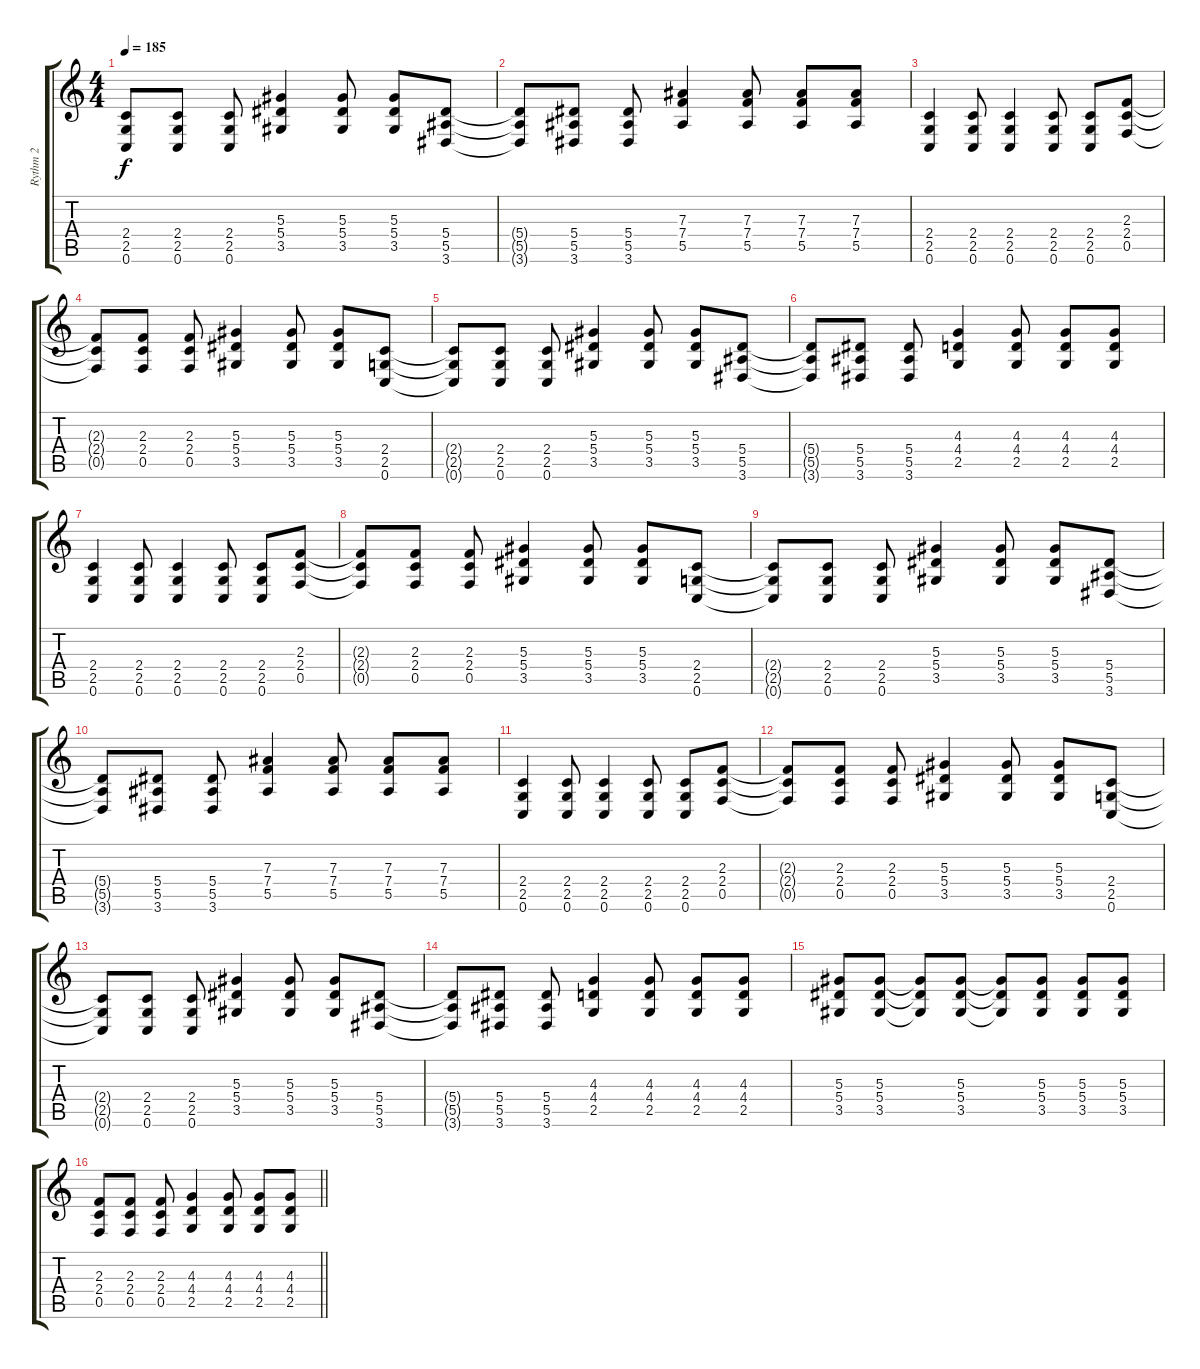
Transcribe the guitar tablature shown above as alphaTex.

\track ("Rythm 2" "Rythm 2") {instrument overdrivenguitar}
\staff {score tabs}
\tuning (C4 G3 Eb3 Bb2 F2 C2) {hide}
\ts (4 4)
\tempo 185
\clef g2
\ks c
(2.4{t} 2.5{t} 0.6{t}).8{dy f} (2.4 2.5 0.6).8 (2.4 2.5 0.6).8 (5.3 5.4 3.5).4 (5.3 5.4 3.5).8 (5.3 5.4 3.5).8 (5.4 5.5 3.6).8 |
(5.4{t} 5.5{t} 3.6{t}).8 (5.4 5.5 3.6).8 (5.4 5.5 3.6).8 (7.3 7.4 5.5).4 (7.3 7.4 5.5).8 (7.3 7.4 5.5).8 (7.3 7.4 5.5).8 |
(2.4 2.5 0.6).4 (2.4 2.5 0.6).8 (2.4 2.5 0.6).4 (2.4 2.5 0.6).8 (2.4 2.5 0.6).8 (2.3 2.4 0.5).8 |
(2.3{t} 2.4{t} 0.5{t}).8 (2.3 2.4 0.5).8 (2.3 2.4 0.5).8 (5.3 5.4 3.5).4 (5.3 5.4 3.5).8 (5.3 5.4 3.5).8 (2.4 2.5 0.6).8 |
(2.4{t} 2.5{t} 0.6{t}).8 (2.4 2.5 0.6).8 (2.4 2.5 0.6).8 (5.3 5.4 3.5).4 (5.3 5.4 3.5).8 (5.3 5.4 3.5).8 (5.4 5.5 3.6).8 |
(5.4{t} 5.5{t} 3.6{t}).8 (5.4 5.5 3.6).8 (5.4 5.5 3.6).8 (4.3 4.4 2.5).4 (4.3 4.4 2.5).8 (4.3 4.4 2.5).8 (4.3 4.4 2.5).8 |
(2.4 2.5 0.6).4 (2.4 2.5 0.6).8 (2.4 2.5 0.6).4 (2.4 2.5 0.6).8 (2.4 2.5 0.6).8 (2.3 2.4 0.5).8 |
(2.3{t} 2.4{t} 0.5{t}).8 (2.3 2.4 0.5).8 (2.3 2.4 0.5).8 (5.3 5.4 3.5).4 (5.3 5.4 3.5).8 (5.3 5.4 3.5).8 (2.4 2.5 0.6).8 |
(2.4{t} 2.5{t} 0.6{t}).8 (2.4 2.5 0.6).8 (2.4 2.5 0.6).8 (5.3 5.4 3.5).4 (5.3 5.4 3.5).8 (5.3 5.4 3.5).8 (5.4 5.5 3.6).8 |
(5.4{t} 5.5{t} 3.6{t}).8 (5.4 5.5 3.6).8 (5.4 5.5 3.6).8 (7.3 7.4 5.5).4 (7.3 7.4 5.5).8 (7.3 7.4 5.5).8 (7.3 7.4 5.5).8 |
(2.4 2.5 0.6).4 (2.4 2.5 0.6).8 (2.4 2.5 0.6).4 (2.4 2.5 0.6).8 (2.4 2.5 0.6).8 (2.3 2.4 0.5).8 |
(2.3{t} 2.4{t} 0.5{t}).8 (2.3 2.4 0.5).8 (2.3 2.4 0.5).8 (5.3 5.4 3.5).4 (5.3 5.4 3.5).8 (5.3 5.4 3.5).8 (2.4 2.5 0.6).8 |
(2.4{t} 2.5{t} 0.6{t}).8 (2.4 2.5 0.6).8 (2.4 2.5 0.6).8 (5.3 5.4 3.5).4 (5.3 5.4 3.5).8 (5.3 5.4 3.5).8 (5.4 5.5 3.6).8 |
(5.4{t} 5.5{t} 3.6{t}).8 (5.4 5.5 3.6).8 (5.4 5.5 3.6).8 (4.3 4.4 2.5).4 (4.3 4.4 2.5).8 (4.3 4.4 2.5).8 (4.3 4.4 2.5).8 |
(5.3 5.4 3.5).8 (5.3 5.4 3.5).8 (5.3{t} 5.4{t} 3.5{t}).8 (5.3 5.4 3.5).8 (5.3{t} 5.4{t} 3.5{t}).8 (5.3 5.4 3.5).8 (5.3 5.4 3.5).8 (5.3 5.4 3.5).8 |
\barLineRight lightlight
(2.3 2.4 0.5).8 (2.3 2.4 0.5).8 (2.3 2.4 0.5).8 (4.3 4.4 2.5).4 (4.3 4.4 2.5).8 (4.3 4.4 2.5).8 (4.3 4.4 2.5).8
